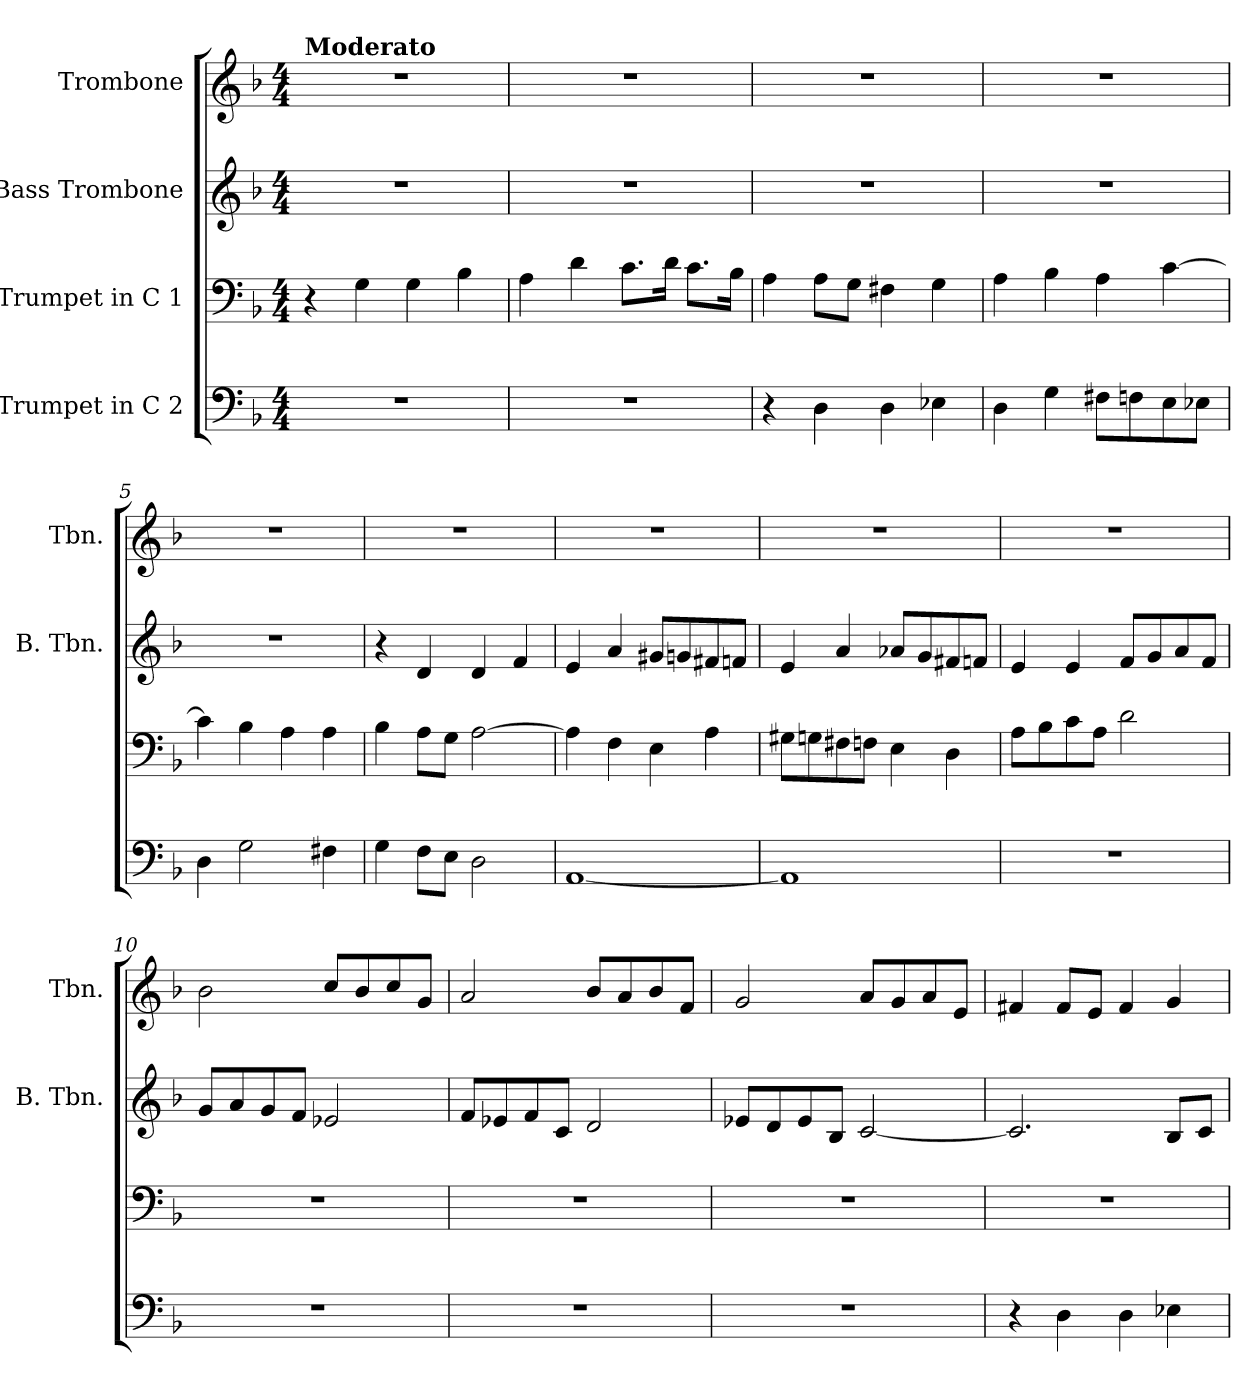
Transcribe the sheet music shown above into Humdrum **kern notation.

**kern	**kern	**kern	**kern
*part4	*part3	*part2	*part1
*staff4	*staff3	*staff2	*staff1
*I"Trumpet in C 2	*I"Trumpet in C 1	*I"Bass Trombone	*I"Trombone
*	*	*I'B. Tbn.	*I'Tbn.
*clefF4	*clefF4	*clefG2	*clefG2
*k[b-]	*k[b-]	*k[b-]	*k[b-]
*F:	*F:	*F:	*F:
*M4/4	*M4/4	*M4/4	*M4/4
=1	=1	=1	=1
!	!	!	!LO:TX:a:B:t=Moderato
1r	4r	1r	1r
.	4G\	.	.
.	4G\	.	.
.	4B-\	.	.
=2	=2	=2	=2
1r	4A\	1r	1r
.	4d\	.	.
.	8.c\L	.	.
.	16d\Jk	.	.
.	8.c\L	.	.
.	16B-\Jk	.	.
=3	=3	=3	=3
4r	4A\	1r	1r
4D\	8A\L	.	.
.	8G\J	.	.
4D\	4F#X\	.	.
4E-X\	4G\	.	.
=4	=4	=4	=4
4D\	4A\	1r	1r
4G\	4B-\	.	.
8F#X\L	4A\	.	.
8Fn\	.	.	.
8E\	[4c\	.	.
8E-X\J	.	.	.
!!LO:LB:g=z
=5	=5	=5	=5
4D\	4c\]	1r	1r
2G\	4B-\	.	.
.	4A\	.	.
4F#X\	4A\	.	.
=6	=6	=6	=6
4G\	4B-\	4r	1r
8F\L	8A\L	4d/	.
8E\J	8G\J	.	.
2D\	[2A\	4d/	.
.	.	4f/	.
=7	=7	=7	=7
[1AA	4A\]	4e/	1r
.	4F\	4a/	.
.	4E\	8g#X/L	.
.	.	8gn/	.
.	4A\	8f#X/	.
.	.	8fn/J	.
=8	=8	=8	=8
1AA]	8G#X\L	4e/	1r
.	8Gn\	.	.
.	8F#X\	4a/	.
.	8Fn\J	.	.
.	4E\	8a-X/L	.
.	.	8g/	.
.	4D\	8f#X/	.
.	.	8fn/J	.
!!LO:LB:g=z
=9	=9	=9	=9
1r	8A\L	4e/	1r
.	8B-\	.	.
.	8c\	4e/	.
.	8A\J	.	.
.	2d\	8f/L	.
.	.	8g/	.
.	.	8a/	.
.	.	8f/J	.
=10	=10	=10	=10
1r	1r	8g/L	2b-\
.	.	8a/	.
.	.	8g/	.
.	.	8f/J	.
.	.	2e-X/	8cc/L
.	.	.	8b-/
.	.	.	8cc/
.	.	.	8g/J
=11	=11	=11	=11
1r	1r	8f/L	2a/
.	.	8e-X/	.
.	.	8f/	.
.	.	8c/J	.
.	.	2d/	8b-/L
.	.	.	8a/
.	.	.	8b-/
.	.	.	8f/J
=12	=12	=12	=12
1r	1r	8e-X/L	2g/
.	.	8d/	.
.	.	8e-/	.
.	.	8B-/J	.
.	.	[2c/	8a/L
.	.	.	8g/
.	.	.	8a/
.	.	.	8e/J
!!LO:PB:g=z
=13	=13	=13	=13
4r	1r	2.c/]	4f#X/
4D\	.	.	8f#/L
.	.	.	8e/J
4D\	.	.	4f#/
4E-X\	.	8B-/L	4g/
.	.	8c/J	.
=	=	=	=
*-	*-	*-	*-
